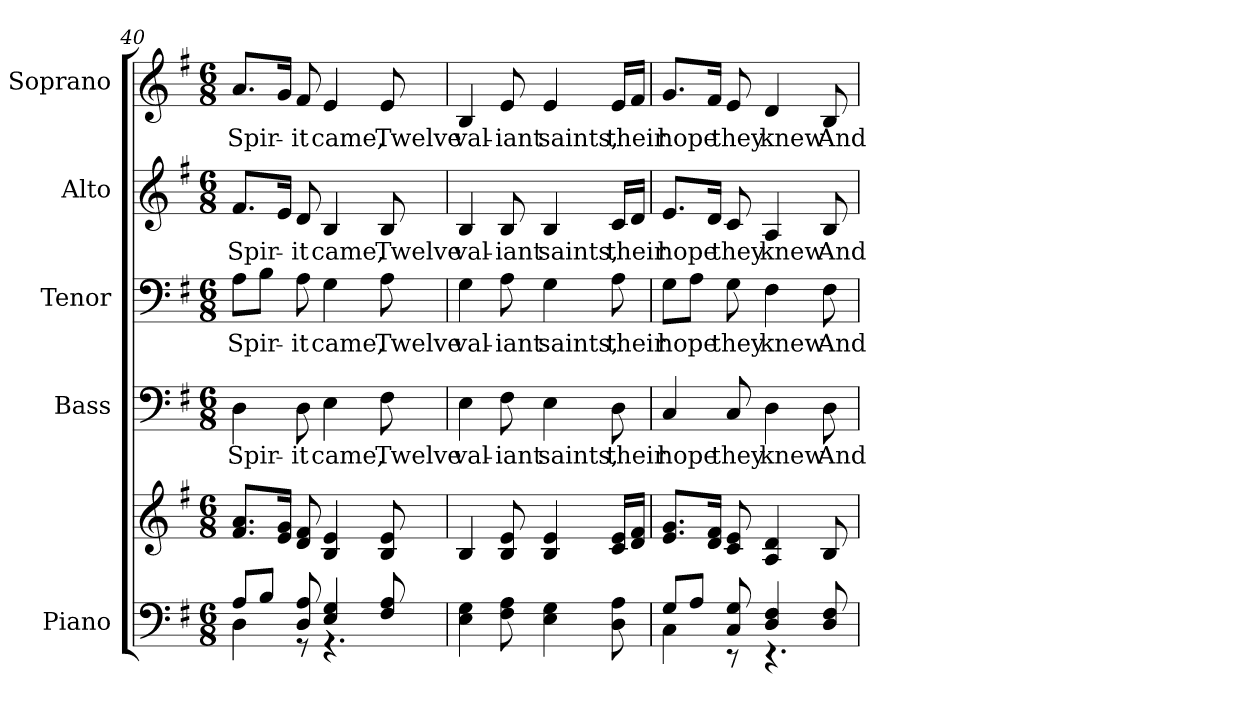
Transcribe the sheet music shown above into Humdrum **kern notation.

**kern	**kern	**kern	**text	**kern	**text	**kern	**text	**kern	**text
*part5	*part5	*part4	*part4	*part3	*part3	*part2	*part2	*part1	*part1
*staff6	*staff5	*staff4	*staff4	*staff3	*staff3	*staff2	*staff2	*staff1	*staff1
*I"Piano	*	*I"Bass	*	*I"Tenor	*	*I"Alto	*	*I"Soprano	*
*I'Pno.	*	*I'B.	*	*I'T.	*	*I'A.	*	*I'S.	*
*clefF4	*clefG2	*clefF4	*	*clefF4	*	*clefG2	*	*clefG2	*
*k[f#]	*k[f#]	*k[f#]	*	*k[f#]	*	*k[f#]	*	*k[f#]	*
*G:	*G:	*G:	*	*G:	*	*G:	*	*G:	*
*M6/8	*M6/8	*M6/8	*	*M6/8	*	*M6/8	*	*M6/8	*
=40	=40	=40	=40	=40	=40	=40	=40	=40	=40
*^	*	*	*	*	*	*	*	*	*
!	!	!	!	!LO:LY:b:color=#000000	!	!	!	!	!	!
!	!	!	!	!	!	!LO:LY:b:color=#000000	!	!	!	!
!	!	!	!	!	!	!	!	!LO:LY:b:color=#000000	!	!
!	!	!	!	!	!	!	!	!	!	!LO:LY:b:color=#000000
8Ai/L	4Di\	8.f#i/ 8.aiL	4Di\	Spir-	8Ai\L	Spir-	8.f#i/L	Spir-	8.ai/L	Spir-
8Bi/J	.	.	.	.	8Bi\J	.	.	.	.	.
.	.	16ei/ 16giJk	.	.	.	.	16ei/Jk	.	16gi/Jk	.
!	!	!	!	!LO:LY:b:color=#000000	!	!	!	!	!	!
!	!	!	!	!	!	!LO:LY:b:color=#000000	!	!	!	!
!	!	!	!	!	!	!	!	!LO:LY:b:color=#000000	!	!
!	!	!	!	!	!	!	!	!	!	!LO:LY:b:color=#000000
8Di/ 8Ai	8r	8di/ 8f#i	8Di\	-it	8Ai\	-it	8di/	-it	8f#i/	-it
!	!	!	!	!LO:LY:b:color=#000000	!	!	!	!	!	!
!	!	!	!	!	!	!LO:LY:b:color=#000000	!	!	!	!
!	!	!	!	!	!	!	!	!LO:LY:b:color=#000000	!	!
!	!	!	!	!	!	!	!	!	!	!LO:LY:b:color=#000000
4Ei/ 4Gi	4.r	4Bi/ 4ei	4Ei\	came,	4Gi\	came,	4Bi/	came,	4ei/	came,
!	!	!	!	!LO:LY:b:color=#000000	!	!	!	!	!	!
!	!	!	!	!	!	!LO:LY:b:color=#000000	!	!	!	!
!	!	!	!	!	!	!	!	!LO:LY:b:color=#000000	!	!
!	!	!	!	!	!	!	!	!	!	!LO:LY:b:color=#000000
8F#i/ 8Ai	.	8Bi/ 8ei	8F#i\	Twelve	8Ai\	Twelve	8Bi/	Twelve	8ei/	Twelve
*v	*v	*	*	*	*	*	*	*	*	*
!!LO:PB:g=z
=41	=41	=41	=41	=41	=41	=41	=41	=41	=41
!	!	!	!LO:LY:b:color=#000000	!	!	!	!	!	!
!	!	!	!	!	!LO:LY:b:color=#000000	!	!	!	!
!	!	!	!	!	!	!	!LO:LY:b:color=#000000	!	!
!	!	!	!	!	!	!	!	!	!LO:LY:b:color=#000000
4Ei\ 4Gi	4Bi/	4Ei\	val-	4Gi\	val-	4Bi/	val-	4Bi/	val-
!	!	!	!LO:LY:b:color=#000000	!	!	!	!	!	!
!	!	!	!	!	!LO:LY:b:color=#000000	!	!	!	!
!	!	!	!	!	!	!	!LO:LY:b:color=#000000	!	!
!	!	!	!	!	!	!	!	!	!LO:LY:b:color=#000000
8F#i\ 8Ai	8Bi/ 8ei	8F#i\	-iant	8Ai\	-iant	8Bi/	-iant	8ei/	-iant
!	!	!	!LO:LY:b:color=#000000	!	!	!	!	!	!
!	!	!	!	!	!LO:LY:b:color=#000000	!	!	!	!
!	!	!	!	!	!	!	!LO:LY:b:color=#000000	!	!
!	!	!	!	!	!	!	!	!	!LO:LY:b:color=#000000
4Ei\ 4Gi	4Bi/ 4ei	4Ei\	saints,	4Gi\	saints,	4Bi/	saints,	4ei/	saints,
!	!	!	!LO:LY:b:color=#000000	!	!	!	!	!	!
!	!	!	!	!	!LO:LY:b:color=#000000	!	!	!	!
!	!	!	!	!	!	!	!LO:LY:b:color=#000000	!	!
!	!	!	!	!	!	!	!	!	!LO:LY:b:color=#000000
8Di\ 8Ai	16ci/ 16eiLL	8Di\	their	8Ai\	their	16ci/LL	their	16ei/LL	their
.	16di/ 16f#iJJ	.	.	.	.	16di/JJ	.	16f#i/JJ	.
=42	=42	=42	=42	=42	=42	=42	=42	=42	=42
*^	*	*	*	*	*	*	*	*	*
!	!	!	!	!LO:LY:b:color=#000000	!	!	!	!	!	!
!	!	!	!	!	!	!LO:LY:b:color=#000000	!	!	!	!
!	!	!	!	!	!	!	!	!LO:LY:b:color=#000000	!	!
!	!	!	!	!	!	!	!	!	!	!LO:LY:b:color=#000000
8Gi/L	4Ci\	8.ei/ 8.giL	4Ci/	hope	8Gi\L	hope	8.ei/L	hope	8.gi/L	hope
8Ai/J	.	.	.	.	8Ai\J	.	.	.	.	.
.	.	16di/ 16f#iJk	.	.	.	.	16di/Jk	.	16f#i/Jk	.
!	!	!	!	!LO:LY:b:color=#000000	!	!	!	!	!	!
!	!	!	!	!	!	!LO:LY:b:color=#000000	!	!	!	!
!	!	!	!	!	!	!	!	!LO:LY:b:color=#000000	!	!
!	!	!	!	!	!	!	!	!	!	!LO:LY:b:color=#000000
8Ci/ 8Gi	8r	8ci/ 8ei	8Ci/	they	8Gi\	they	8ci/	they	8ei/	they
!	!	!	!	!LO:LY:b:color=#000000	!	!	!	!	!	!
!	!	!	!	!	!	!LO:LY:b:color=#000000	!	!	!	!
!	!	!	!	!	!	!	!	!LO:LY:b:color=#000000	!	!
!	!	!	!	!	!	!	!	!	!	!LO:LY:b:color=#000000
4Di/ 4F#i	4.r	4Ai/ 4di	4Di\	knew	4F#i\	knew	4Ai/	knew	4di/	knew
!	!	!	!	!LO:LY:b:color=#000000	!	!	!	!	!	!
!	!	!	!	!	!	!LO:LY:b:color=#000000	!	!	!	!
!	!	!	!	!	!	!	!	!LO:LY:b:color=#000000	!	!
!	!	!	!	!	!	!	!	!	!	!LO:LY:b:color=#000000
8Di/ 8F#i	.	8Bi/	8Di\	And	8F#i\	And	8Bi/	And	8Bi/	And
*v	*v	*	*	*	*	*	*	*	*	*
=	=	=	=	=	=	=	=	=	=
*-	*-	*-	*-	*-	*-	*-	*-	*-	*-
